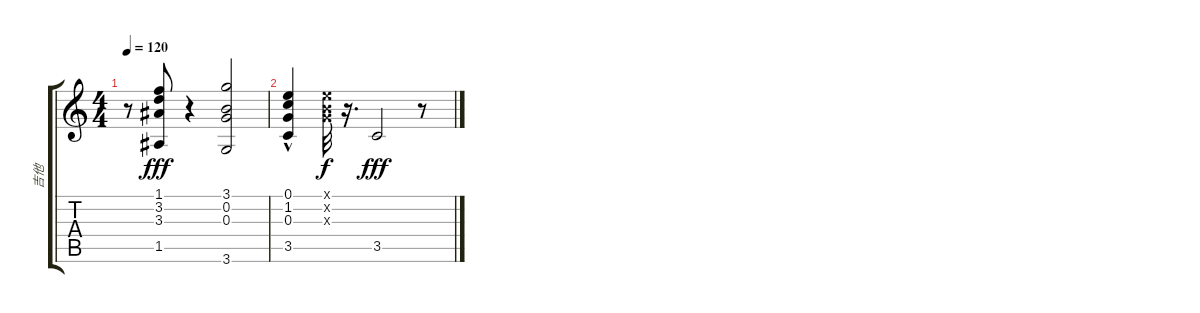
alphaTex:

\track ("吉他" "吉他") {instrument acousticguitarnylon}
\staff {score tabs}
\tuning (E4 B3 G3 D3 A2 E2) {hide}
\ts (4 4)
\tempo 120
\clef g2
\ks c
r.8{dy fff} (1.1 3.2 3.3 1.5).8 r.4 (3.1 0.2 0.3 3.6).2 |
(0.1 1.2 0.3 3.5{hac}).4 (0.1{x} 0.2{x} 0.3{x}).32{dy f} r.16{d} 3.5.2{dy fff} r.8
